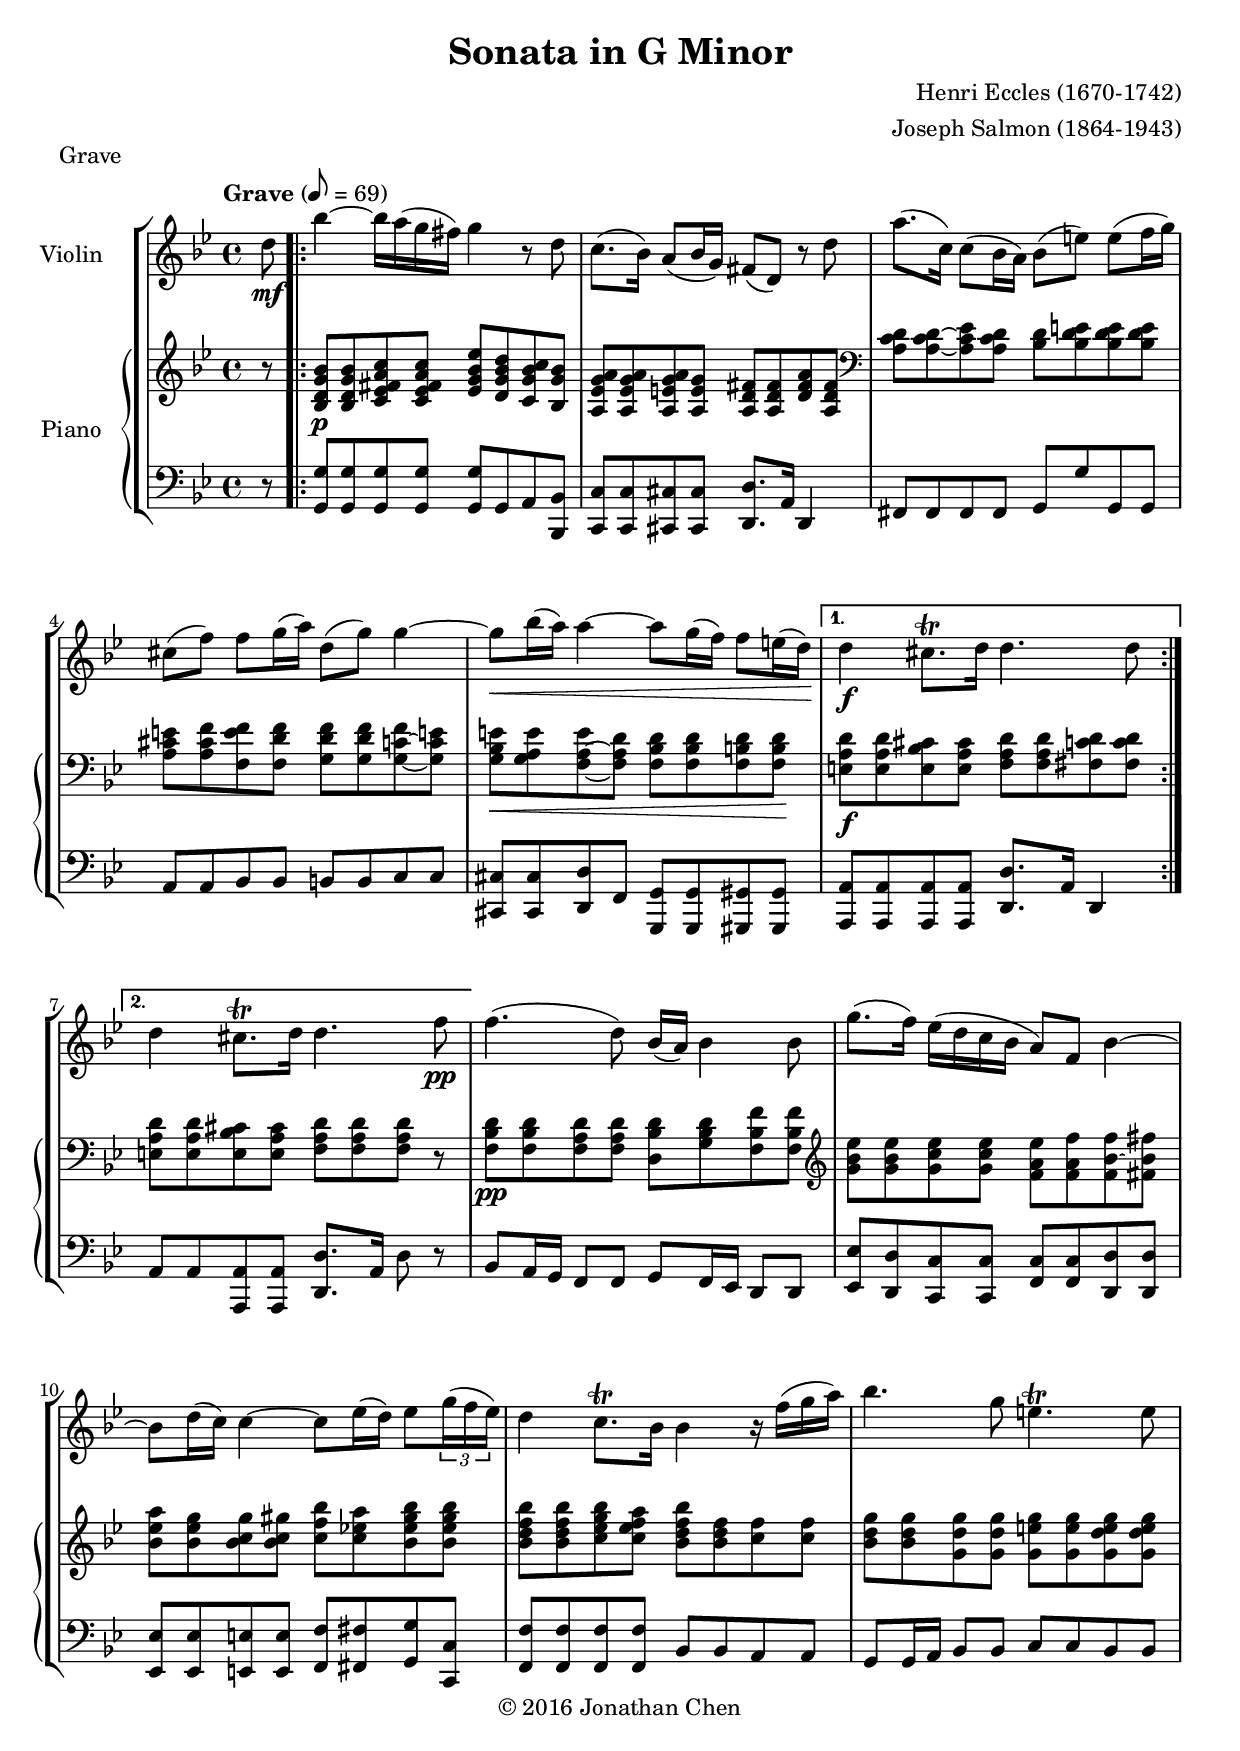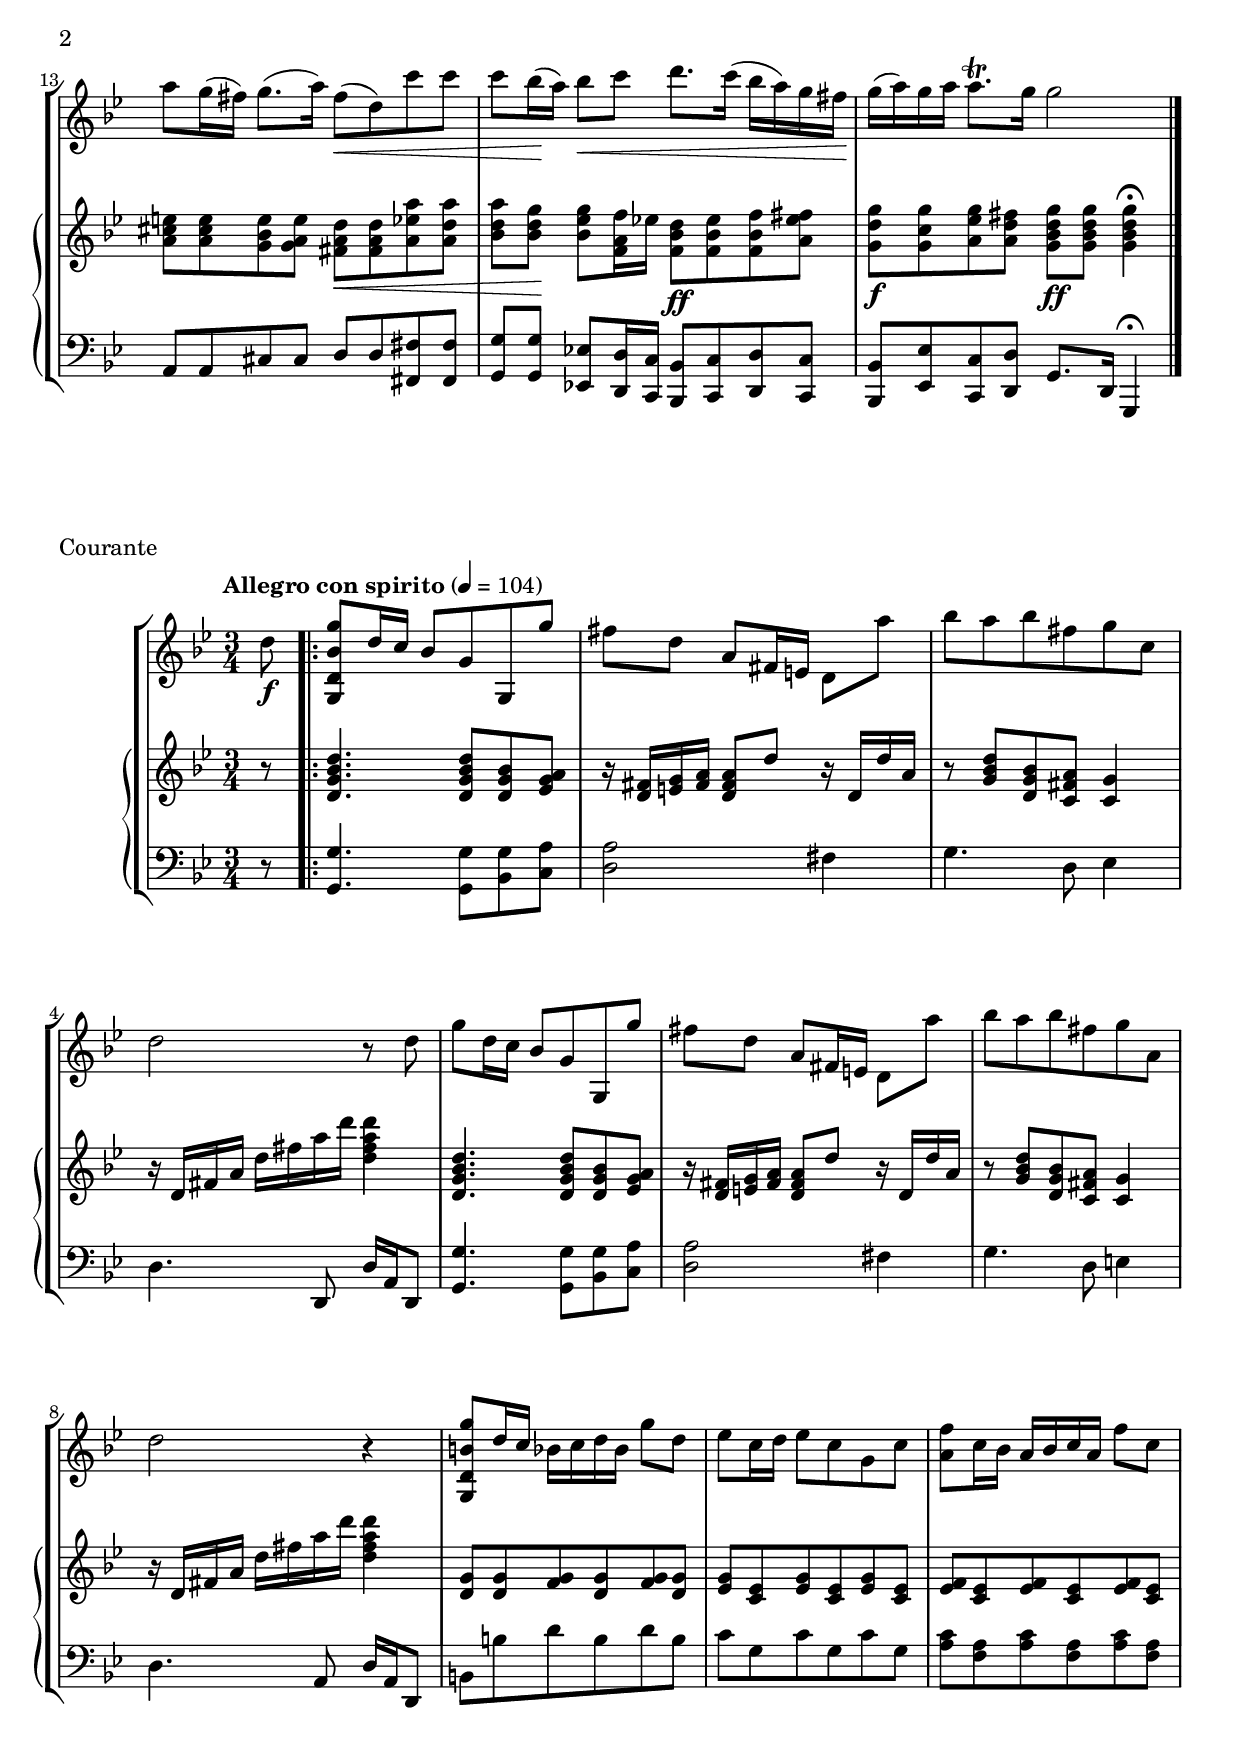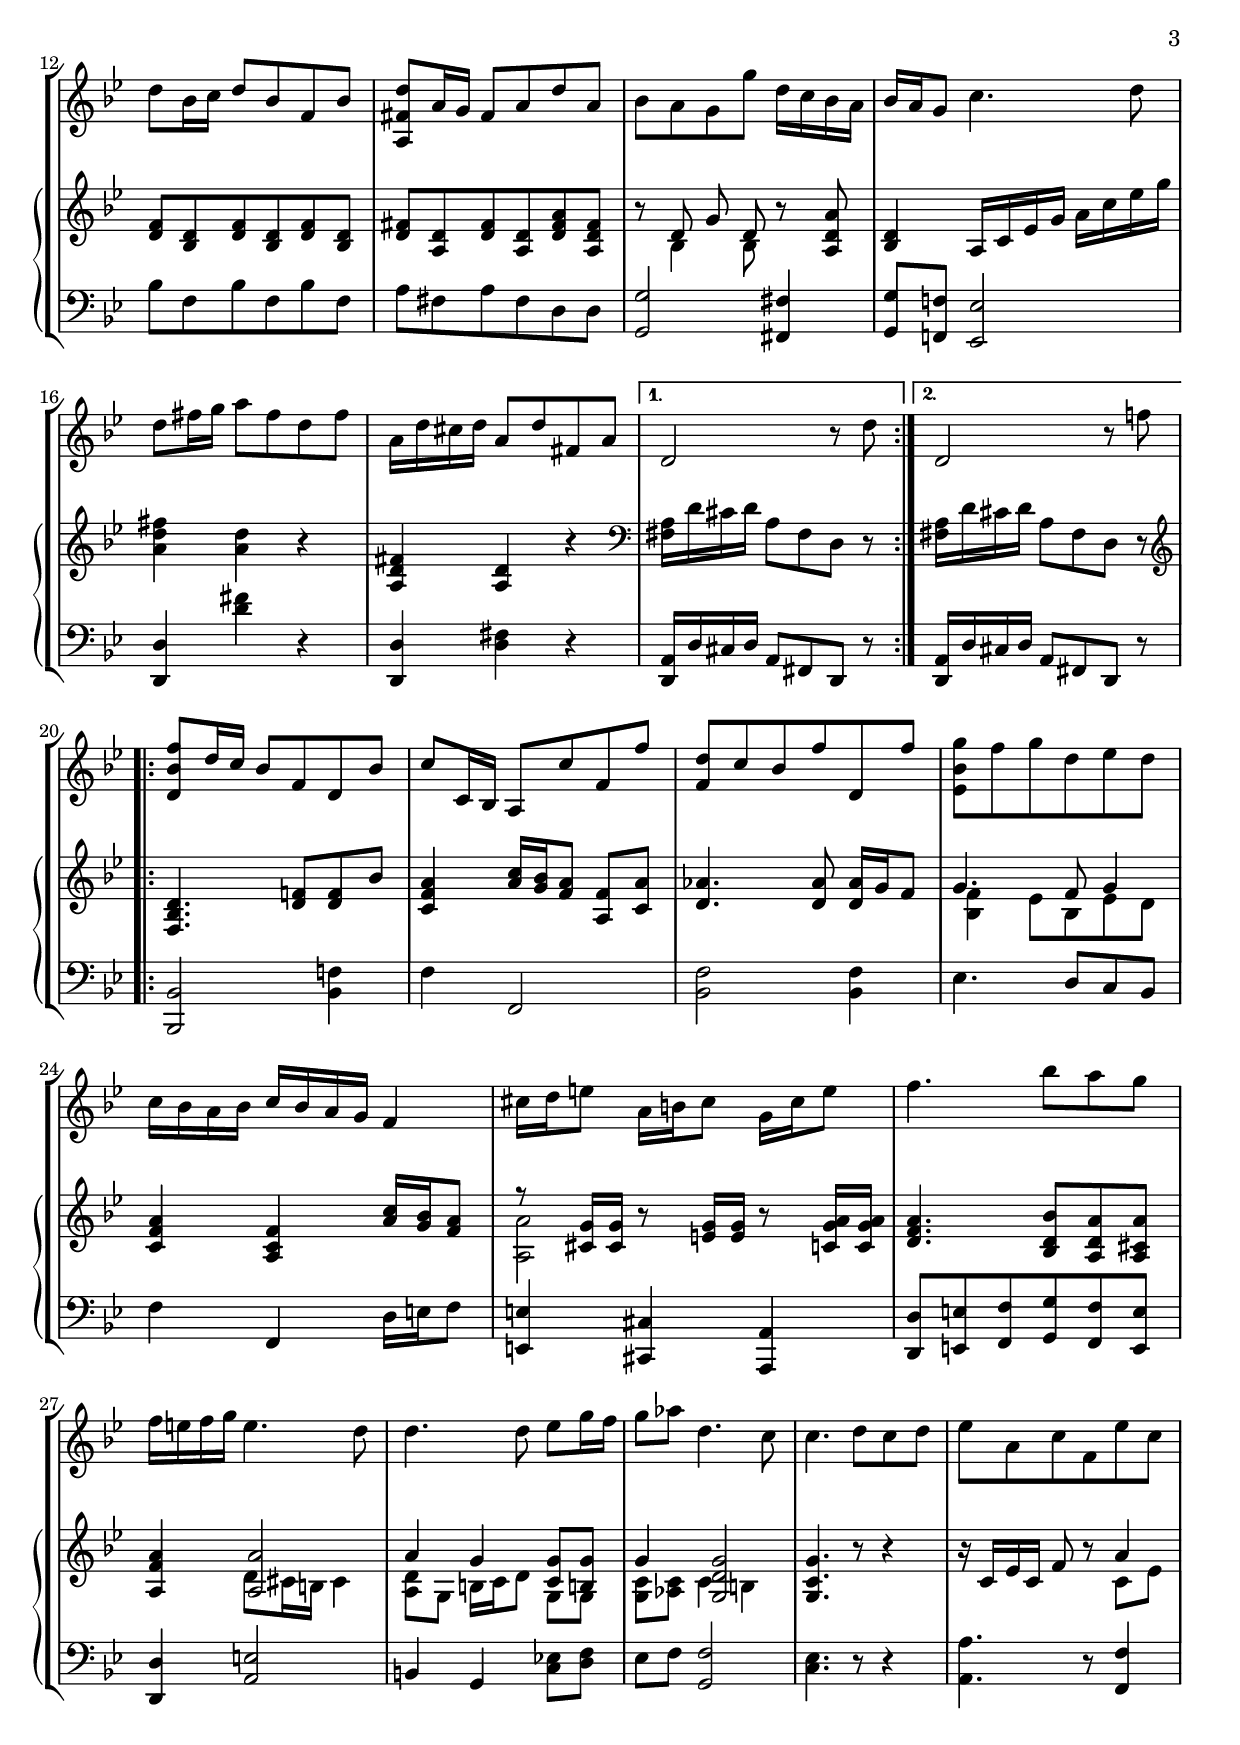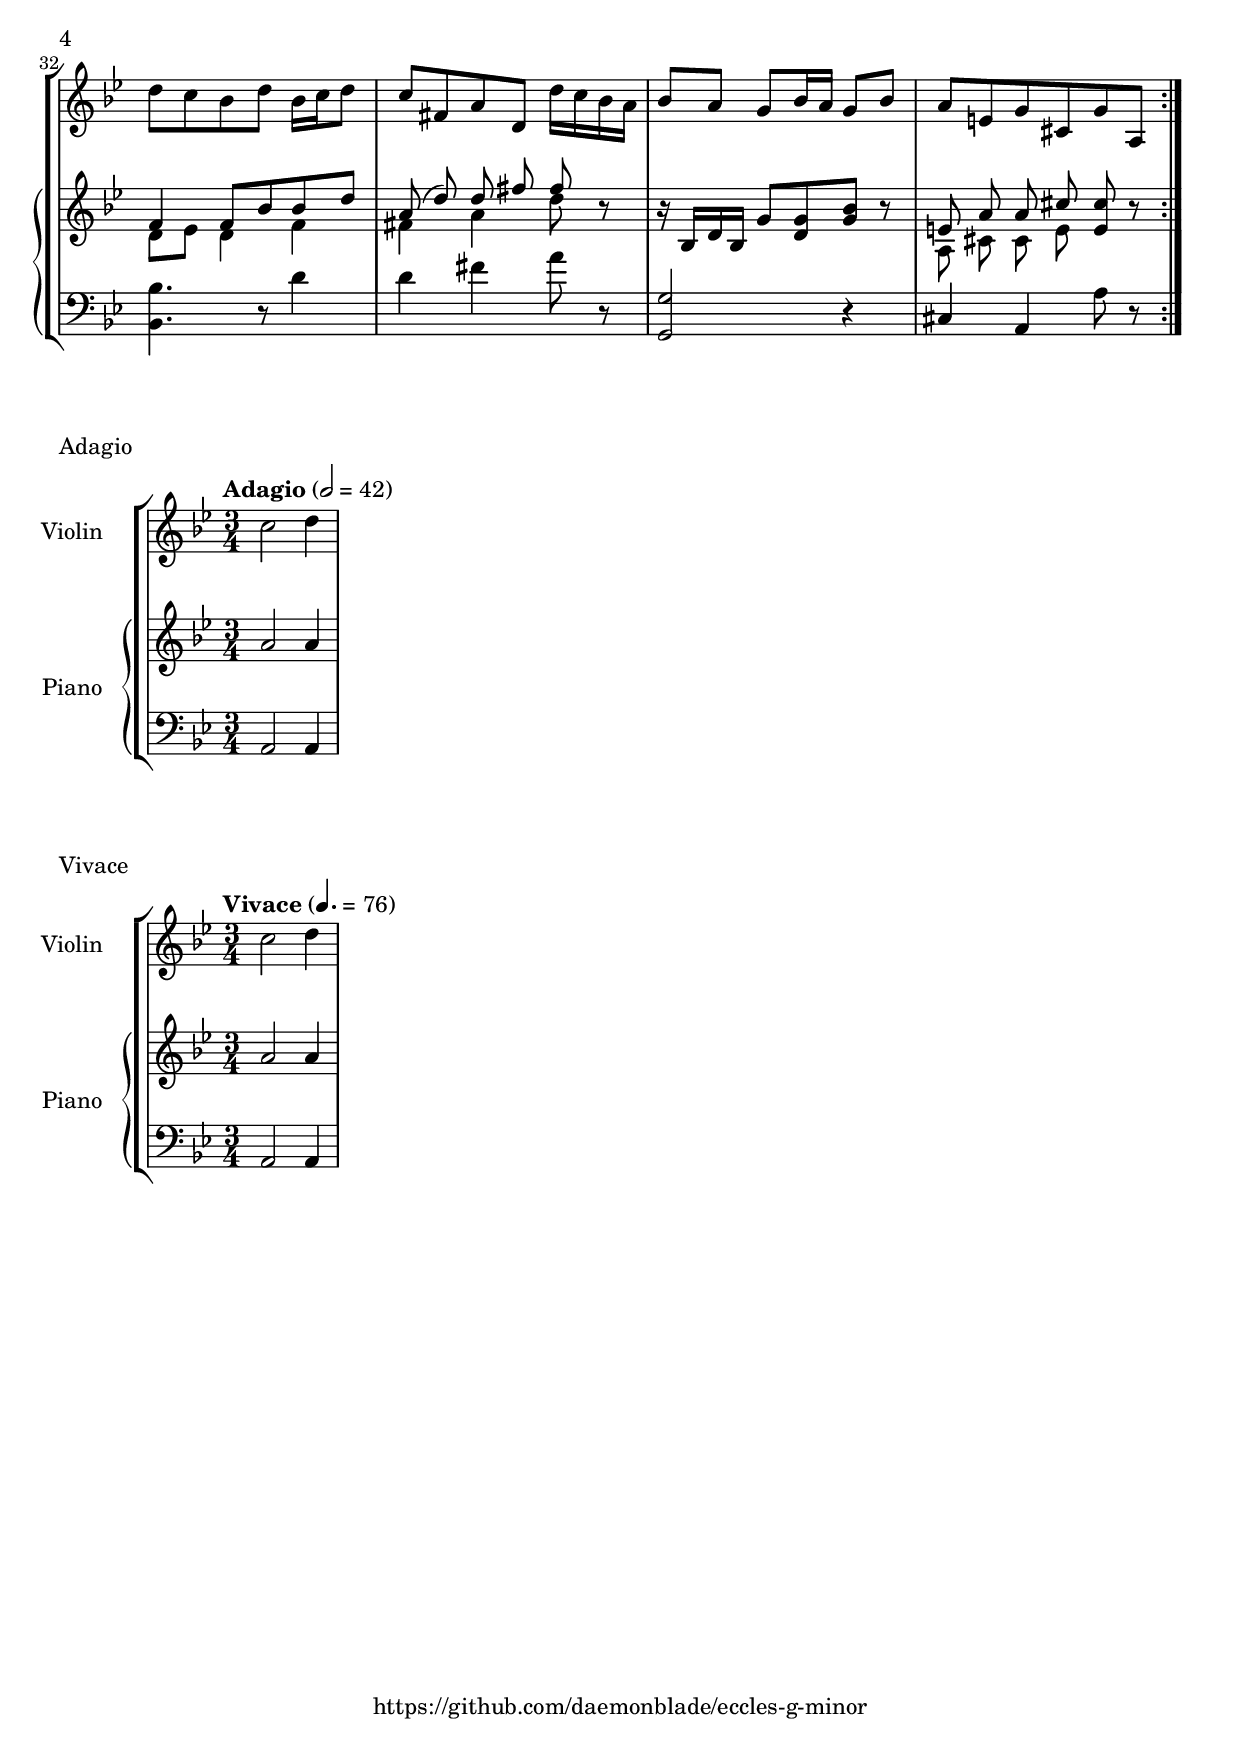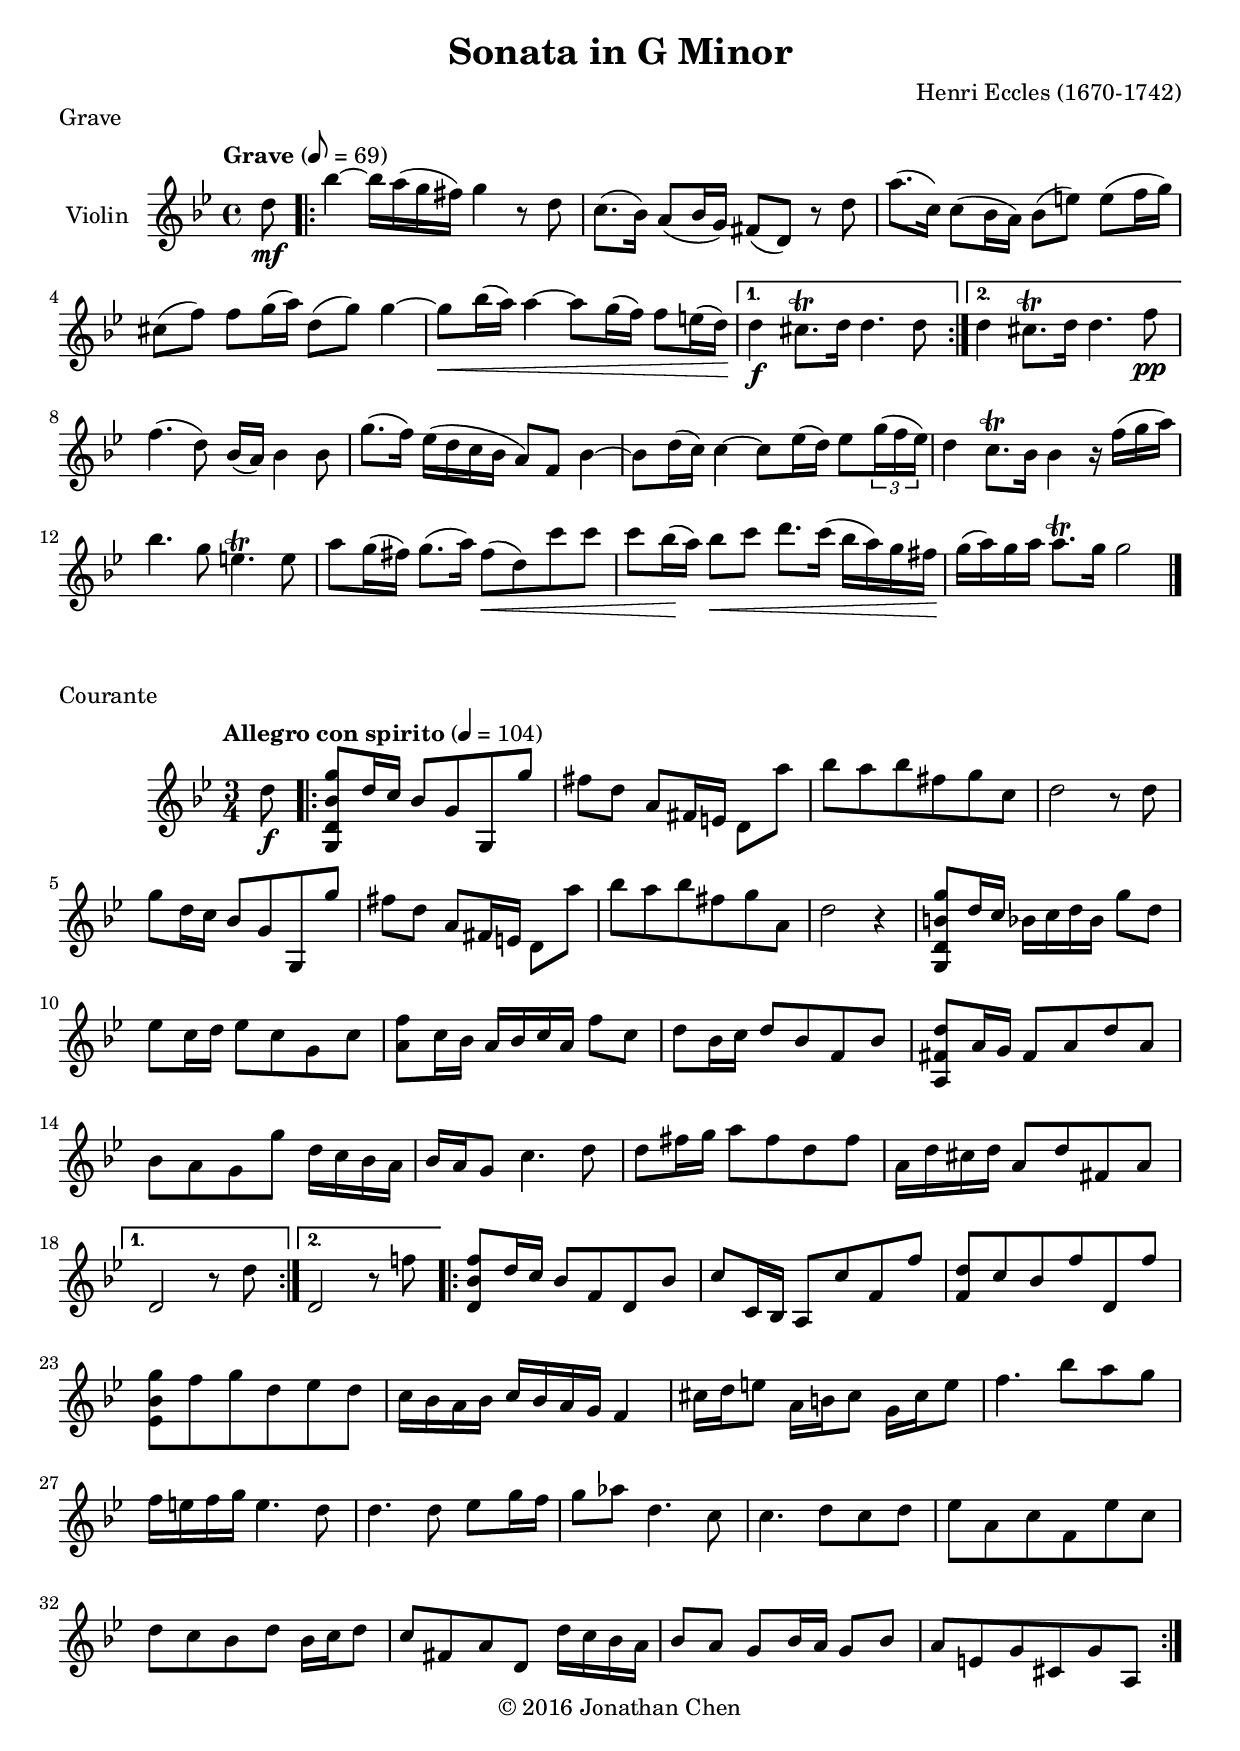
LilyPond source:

%
% Eccles Sonata in G Minor,
% transribed from J Salmons 1914 arrangement for violin and piano.
%
% indents: 2 spaces
%
\version "2.18.2"

\header
{
  title = "Sonata in G Minor"
  composer = "Henri Eccles (1670-1742)"
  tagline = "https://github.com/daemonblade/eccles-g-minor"
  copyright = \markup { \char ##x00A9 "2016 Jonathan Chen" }
}

grave_begin =
{
  \tempo "Grave" 8 = 69
  \time 4/4
  \key g \minor
}

grave_violin = \new Voice \relative c''
{
  \set Staff.instrumentName = #"Violin "
  \partial 8 d8\mf |
  \repeat volta 2
  {
    bes'4 ~ bes16 a( g fis) g4 r8 d
    c8.( bes16) a8( bes16 g) fis8( d) r8 d'
    a'8.( c,16) c8( bes16 a) bes8( e) e( f16 g)
    cis,8( f) f g16( a) d,8( g) g4 ~
    g8\< bes16( a) a4 ~ a8 g16( f) f8 e16( d)\!
  }
  \alternative
  {
    {
      d4\f cis8.\trill d16 d4. d8
    }
    {
      d4 cis8.\trill d16 d4. f8\pp
    }
  }
  f4.( d8) bes16( a) bes4 bes8
  g'8.( f16) ees( d c bes a8) f bes4 ~
  bes8 d16( c) c4 ~ c8 ees16( d) ees8 \tuplet 3/2 {g16( f ees)}
  d4 c8.\trill bes16 bes4 r16 f'( g a)
  bes4. g8 e4.\trill e8
  a8 g16( fis) g8.( a16) fis8(\< d) c' c
  c bes16(\! a) bes8\< c d8. c16( bes a) g fis\!
  g( a) g a a8.\trill g16 g2
  \bar "|."
}

grave_piano_upper = \relative c''
{
  \clef treble
  r8 |
  \repeat volta 2
  {
    <bes, d g bes>8\p <bes d g bes> <c ees fis a c> <c ees fis a c>
      <ees g bes ees> <d g bes d> <c g' bes c> <bes g' bes>
    <a ees' g a> <a ees' g a> <a e' g a> <a e' g>
      <a d fis> <a d fis> <d fis a> <a d fis>
    \clef bass
    <a c d> <a c d> ~ <a c ees> <a c d> <bes d> <bes d e> <bes d e> <bes d e>
    <a cis e> <a cis f> <f e' f> <f d' f> <g d' f> <g d' f> <g c f> ~ <g c e!>
    <g bes e>\< <g a e'> <f a e'> ~ <f a d>
      <f bes d> <f bes d> <f b d> <f b d>\!
  }
  \alternative
  {
    {
      <e a d>\f <e a d> <e bes' cis> <e a cis>
        <f a d> <f a d> <fis c' d> <fis c' d>
    }
    {
      <e a d> <e a d> <e bes' cis> <e a cis> <f a d> <f a d> <f a d> r8
    }
  }
  <f bes d>\pp <f bes d> <f a d> <f a d>
    <d bes' d> <g bes d> <f bes f'> <f bes f'>
  \clef treble
  <g' bes ees> <g bes ees> <g c ees> <g c ees>
    <f a ees'> <f a f'> <f bes f'> ~ <fis bes fis'>
  <bes ees a> <bes ees g> <bes c g'> <bes c gis'>
    <c f bes> <c ees! a> <bes ees gis bes> <bes ees gis bes>
  <bes d f bes> <bes d f bes> <c ees g bes> <c ees f a>
    <bes d f bes> <bes d f> <c f> <c f>
  <bes d g> <bes d g> <g d' g> <g d' g> <g e' g> <g e' g> <g d' e g> <g d' e g>
  <a cis e> <a cis e> <g bes e> <g a e'>
    <fis a d>\< <fis a d> <a ees' a> <a d a'>
  <bes d a'> <bes d g>\! <bes ees g> <f a f'>16 ees'!
    <f, bes d>8\ff <f bes ees> <f bes f'> <a ees' fis>
  <g d' g>\f <g c g'> <a ees' g> <a d fis>
    <g bes d g>\ff <g bes d g> <g bes d g>4\fermata
  \bar "|."
}

grave_piano_lower = \relative c
{
  \clef bass
  r8 |
  \repeat volta 2
  {
    <g g'>8 <g g'> <g g'> <g g'> <g g'> g a <bes, bes'>
    <c c'> <c c'> <cis cis'> <cis cis'> <d d'>8. a'16 d,4
    fis8 fis fis fis g g' g, g
    a8 a bes bes b b c c
    <cis, cis'> <cis cis'> <d d'> f <g, g'> <g g'> <gis gis'> <gis gis'>
  }
  \alternative
  {
    {
      <a a'> <a a'> <a a'> <a a'> <d d'>8. a'16 d,4
    }
    {
      a'8 a <a, a'> <a a'> <d d'>8. a'16 d8 r8
    }
  }
  bes a16 g f8 f g f16 ees d8 d
  <ees ees'> <d d'> <c c'> <c c'> <f c'> <f c'> <d d'> <d d'>
  <ees ees'> <ees ees'> <e e'> <e e'> <f f'> <fis fis'> <g g'> <c c,>
  <f, f'> <f f'> <f f'> <f f'> bes bes a a
  g8 g16 a bes8 bes c c bes bes
  a a cis cis d d <fis, fis'> <fis fis'>
  <g g'> <g g'> <ees! ees'!> <d d'>16 <c c'> <bes bes'>8 <c c'> <d d'> <c c'>
  <bes bes'> <ees ees'> <c c'> <d d'> g8. d16 g,4\fermata
  \bar "|."
}

%%%%%%%%%%%%%%%%%%%%%%%%%%%%%%%%%%%%%%%%%%%%%%%%%%%%%%%%%%%%%%%%%%%%%%%%%%%%%%%%

courante_begin =
{
  \tempo "Allegro con spirito" 4 = 104
  \time 3/4
  \key g \minor
}

courante_violin = \new Voice \relative c''
{
  \partial 8 d8\f |
  \repeat volta 2
  {
    <g,, d' bes' g'> d''16 c bes8 g g, g''
    fis d a fis16 e d8 a''
    bes a bes fis g c,
    d2 r8 d
    g d16 c bes8 g g, g''
    fis d a fis16 e d8 a''
    bes a bes fis g a,
    d2 r4
    <g,, d' b' g'>8 d''16 c bes c d bes g'8 d
    ees c16 d ees8 c g c
    <a f'> c16 bes a bes c a f'8 c
    d bes16 c d8 bes f bes
    <a, fis' d'> a'16 g fis8 a d a
    bes a g g' d16 c bes a
    bes a g8 c4. d8
    d fis16 g a8 fis d fis
    a,16 d cis d a8 d fis, a
  }
  \alternative
  {
    {
      d,2 r8 d'
    }
    {
      d,2 r8 f'!
    }
  }
  \repeat volta 2
  {
    <d, bes' f'> d'16 c bes8 f d bes'
    c c,16 bes a8 c' f, f'
    <f, d'> c' bes f' d, f'
    <ees, bes' g'> f' g d ees d
    c16 bes a bes c bes a g f4
    cis'16 d e8 a,16 b cis8 g16 cis e8
    f4. bes8 a g
    f16 e f g e4. d8
    d4. d8 ees g16 f
    g8 aes d,4. c8
    c4. d8 c d
    ees a, c f, ees' c
    d c bes d bes16 c d8
    c fis, a d, d'16 c bes a
    bes8 a g bes16 a g8 bes
    a e g cis, g' a,
  }
}

courante_piano_upper = \relative c''
{
  \clef treble
  r8 |
  \repeat volta 2
  {
    <d, g bes d>4. <d g bes d>8 <d g bes> <ees g a>
    r16 <d fis> <e g> <fis a> <d fis a>8 d' r16 d, d' a
    r8 <g bes d> <d g bes> <c fis a> <c g'>4
    r16 d fis a d fis a d <d, fis a d>4
    <d, g bes d>4. <d g bes d>8 <d g bes> <ees g a>
    r16 <d fis> <e g> <fis a> <d fis a>8 d' r16 d, d' a
    r8 <g bes d> <d g bes> <c fis a> <c g'>4
    r16 d fis a d fis a d <d, fis a d>4
    <d, g>8 <d g> <f g> <d g> <f g> <d g>
    <ees g> <c ees> <ees g> <c ees> <ees g> <c ees>
    <ees f> <c ees> <ees f> <c ees> <ees f> <c ees>
    <d f> <bes d> <d f> <bes d> <d f> <bes d>
    <d fis> <a d> <d fis> <a d> <d fis a> <a d fis>
    r <<
        { d8 g d }
        \\
        { bes4 bes8 }
      >> r <a d a'>
    <bes d>4 a16 c ees g a c ees g
    <a, d fis>4 <a d> r
    <a, d fis> <a d> r
  }
  \alternative
  {
    {
      \clef bass
      <fis a>16 d' cis d a8 fis d r
    }
    {
      \clef bass
      <fis a>16 d' cis d a8 fis d r
    }
  }
  \repeat volta 2
  {
    \clef treble
    <f bes d>4. <d' f!>8 <d f> bes'
    <c, f a>4 <a' c>16 <g bes> <f a>8 <a, f'> <c a'>
    <d aes'>4. <d aes'>8 <d aes'>16 g f8
    <<
      {
        g4. f8 g4
      } \\
      {
        <bes, f'>4 es8 bes ees d
      }
    >>
    <c f a>4 <a c f> <a' c>16 <g bes> <f a>8
    <<
      {
        r8 <cis g'>16 <cis g'> b'8\rest <e, g>16 <e g>
      } \\
      {
        <a, a'>2
      }
    >> r8 <c g' a>16 <c g' a>
    <d f a>4. <bes d bes'>8 <a d a'> <a cis a'>
    <a f' a>4
      <<
        {
          <a a'>2
        } \\
        {
          d8 cis16 b cis4
        }
      >>
    <<
      {
        a'4 g <c, g'>8 <b! g'>
      } \\
      {
        <a d>8 g b16 c d8 g,8 g
      }
    >>
    <<
      {
        g'4 <g, d' g>2
      } \\
      {
        <g c>8 <aes c> c4 b
      }
    >>
    <g c g'>4. r8 r4
    r16 c ees c f8 r8
    <<
      {
        a4
      } \\
      {
        c,8 ees
      }
    >>
    <<
      {
        f4 f8 bes bes d
      } \\
      {
        d, ees d4 f4
      }
    >>
    <<
      {
        a8( d) d fis fis
      } \\
      {
        fis,4 a d8
      }
    >> r8
    r16 bes, d bes  g'8 <d g> <g bes> r8
    <<
      {
        e a a cis
      } \\
      {
        a, cis cis e
      }
    >> <e cis'> r
  }
}

courante_piano_lower = \relative c
{
  \clef bass
  r8 |
  \repeat volta 2
  {
    <g g'>4. <g g'>8 <bes g'> <c a'>
    <d a'>2 fis4
    g4. d8 ees4
    d4. d,8 d'16 a d,8
    <g g'>4. <g g'>8 <bes g'> <c a'>
    <d a'>2 fis4
    g4. d8 e4
    d4. a8 d16 a d,8
    b' b' d b d b
    c g c g c g
    <a c> <f a> <a c> <f a> <a c> <f a>
    bes f bes f bes f
    a fis a fis d d
    <g, g'>2 <fis fis'>4
    <g g'>8 <f! f'!> <ees ees'>2
    <d d'>4 <d'' fis> r
    <d,, d'> <d' fis> r
  }
  \alternative
  {
    {
      <d, a'>16 d' cis d a8 fis d r
    }
    {
      <d a'>16 d' cis d a8 fis d r
    }
  }
  \repeat volta 2
  {
    <bes bes'>2 <bes' f'!>4
    f' f,2
    <bes f'> <bes f'>4
    ees4. d8 c bes
    f'4 f, d'16 e f8
    <e, e'>4 <cis cis'> <a a'>
    <d d'>8 <e e'> <f f'> <g g'> <f f'> <e e'>
    <d d'>4 <a' e'>2
    b4 g <c ees!>8 <d f>
    ees f <g, f'>2
    <c ees>4. r8 r4
    <a a'>4. r8 <f f'>4
    <bes bes'>4. r8 d'4
    d fis a8 r8
    <g,, g'>2 r4
    cis a a'8 r8
  }
}

%%%%%%%%%%%%%%%%%%%%%%%%%%%%%%%%%%%%%%%%%%%%%%%%%%%%%%%%%%%%%%%%%%%%%%%%%%%%%%%%

adagio_begin =
{
  \tempo "Adagio" 2 = 42
  \time 3/4
  \key g \minor
}

adagio_violin = \new Voice \relative c''
{
  \set Staff.instrumentName = #"Violin "
  c2 d4
}

adagio_piano_upper = \relative c''
{
  \clef treble
  a2 a4
}

adagio_piano_lower = \relative c
{
  \clef bass
  a2 a4
}

%%%%%%%%%%%%%%%%%%%%%%%%%%%%%%%%%%%%%%%%%%%%%%%%%%%%%%%%%%%%%%%%%%%%%%%%%%%%%%%%

vivace_begin =
{
  \tempo "Vivace" 4. = 76
  \time 3/4
  \key g \minor
}

vivace_violin = \new Voice \relative c''
{
  \set Staff.instrumentName = #"Violin "
  c2 d4
}

vivace_piano_upper = \relative c''
{
  \clef treble
  a2 a4
}

vivace_piano_lower = \relative c
{
  \clef bass
  a2 a4
}

%%%%%%%%%%%%%%%%%%%%%%%%%%%%%%%%%%%%%%%%%%%%%%%%%%%%%%%%%%%%%%%%%%%%%%%%%%%%%%%%
%
% Book Generation
%
%%%%%%%%%%%%%%%%%%%%%%%%%%%%%%%%%%%%%%%%%%%%%%%%%%%%%%%%%%%%%%%%%%%%%%%%%%%%%%%%
\book
{
  \bookOutputSuffix "All"
  \header
  {
    arranger = "Joseph Salmon (1864-1943)"
  }
  \score
  {
    \new StaffGroup
    <<
      \new Staff << \grave_begin \grave_violin >>
      \new PianoStaff
      <<
        \set PianoStaff.instrumentName = #"Piano "
        \new Staff = "upper" << \grave_begin \grave_piano_upper >>
        \new Staff = "lower" << \grave_begin \grave_piano_lower >>
      >>
    >>
    \header
    {
      piece = "Grave"
    }
  }
  
  \score
  {
    \new StaffGroup
    <<
      \new Staff << \courante_begin \courante_violin >>
      \new PianoStaff
      <<
        \new Staff = "upper" << \courante_begin \courante_piano_upper >>
        \new Staff = "lower" << \courante_begin \courante_piano_lower >>
      >>
    >>
    \header
    {
      piece = "Courante"
    }
  }
  
  \score
  {
    \new StaffGroup
    <<
      \new Staff << \adagio_begin \adagio_violin >>
      \new PianoStaff
      <<
        \set PianoStaff.instrumentName = #"Piano "
        \new Staff = "upper" << \adagio_begin \adagio_piano_upper >>
        \new Staff = "lower" << \adagio_begin \adagio_piano_lower >>
      >>
    >>
    \header
    {
      piece = "Adagio"
    }
  }
  
  \score
  {
    \new StaffGroup
    <<
      \new Staff << \vivace_begin \vivace_violin >>
      \new PianoStaff
      <<
        \set PianoStaff.instrumentName = #"Piano "
        \new Staff = "upper" << \vivace_begin \vivace_piano_upper >>
        \new Staff = "lower" << \vivace_begin \vivace_piano_lower >>
      >>
    >>
    \header
    {
      piece = "Vivace"
    }
  }
}

\book
{
  \bookOutputSuffix "Violin"
  \score
  {
    \new Staff << \grave_begin \grave_violin >>
    \header
    {
      piece = "Grave"
    }
  }
  
  \score
  {
    \new Staff << \courante_begin \courante_violin >>
    \header
    {
      piece = "Courante"
    }
  }
  
  \score
  {
    \new Staff << \adagio_begin \adagio_violin >>
    \header
    {
      piece = "Adagio"
    }
  }
  
  \score
  {
    \new Staff << \vivace_begin \vivace_violin >>
    \header
    {
      piece = "Vivace"
    }
  }
}
